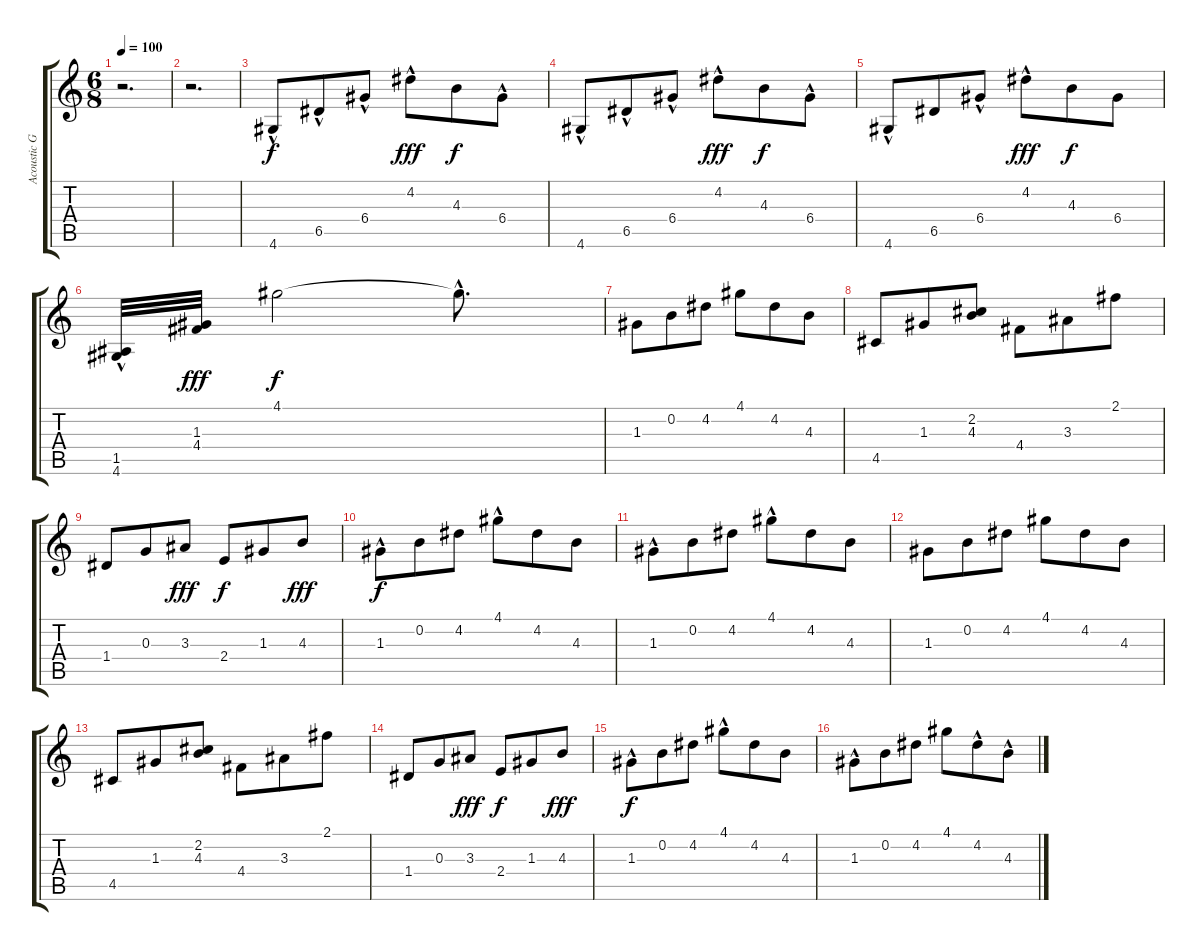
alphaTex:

\track ("Acoustic Guitar" "Acoustic G") {instrument electricguitarclean}
\staff {score tabs}
\tuning (E4 B3 G3 D3 A2 E2) {hide}
\ts (6 8)
\tempo 100
\clef g2
\ks c
r.2{d dy f} |
r.2{d} |
4.6{hac}.8 6.5{hac}.8 6.4{hac}.8 4.2{hac}.8{dy fff} 4.3.8{dy f} 6.4{hac}.8 |
4.6{hac}.8 6.5{hac}.8 6.4{hac}.8 4.2{hac}.8{dy fff} 4.3.8{dy f} 6.4{hac}.8 |
4.6{hac}.8 6.5.8 6.4{hac}.8 4.2{hac}.8{dy fff} 4.3.8{dy f} 6.4.8 |
(1.5{hac} 4.6{hac}).32 (1.3 4.4).32{dy fff} 4.1.2{dy f} 4.1{hac t}.8{d} |
1.3.8 0.2.8 4.2.8 4.1.8 4.2.8 4.3.8 |
4.5.8 1.3.8 (2.2 4.3).8 4.4.8 3.3.8 2.1.8 |
1.4.8 0.3.8 3.3.8{dy fff} 2.4.8{dy f} 1.3.8 4.3.8{dy fff} |
1.3{hac}.8{dy f} 0.2.8 4.2.8 4.1{hac}.8 4.2.8 4.3.8 |
1.3{hac}.8 0.2.8 4.2.8 4.1{hac}.8 4.2.8 4.3.8 |
1.3.8 0.2.8 4.2.8 4.1.8 4.2.8 4.3.8 |
4.5.8 1.3.8 (2.2 4.3).8 4.4.8 3.3.8 2.1.8 |
1.4.8 0.3.8 3.3.8{dy fff} 2.4.8{dy f} 1.3.8 4.3.8{dy fff} |
1.3{hac}.8{dy f} 0.2.8 4.2.8 4.1{hac}.8 4.2.8 4.3.8 |
1.3{hac}.8 0.2.8 4.2.8 4.1.8 4.2{hac}.8 4.3{hac}.8
